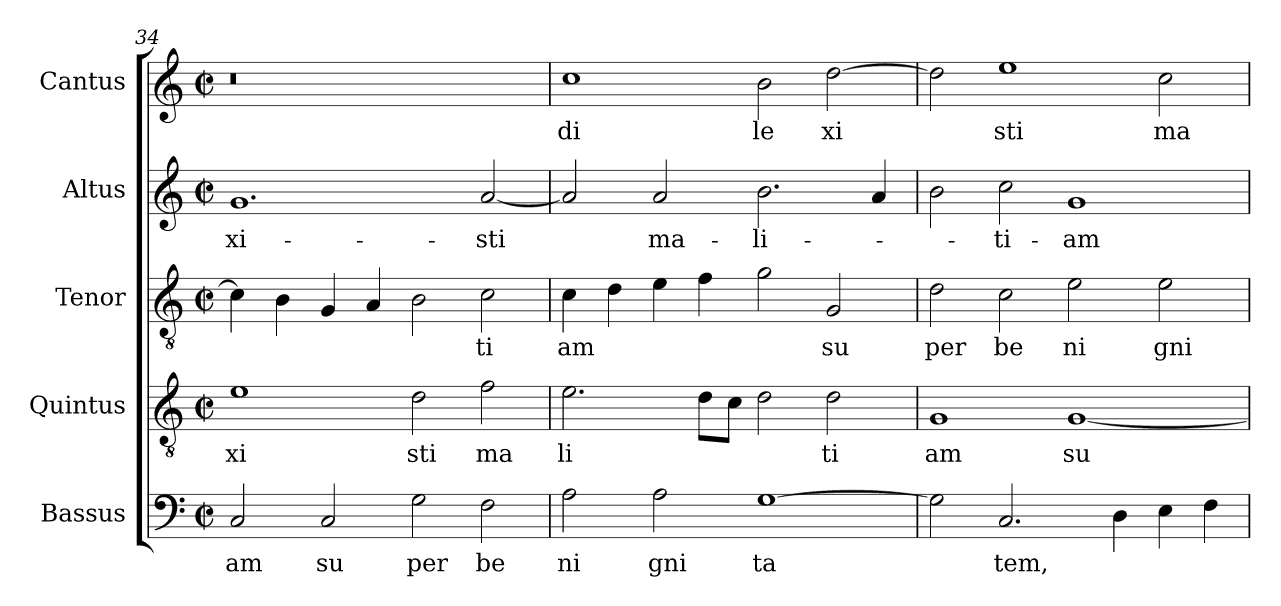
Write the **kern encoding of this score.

**kern	**text	**kern	**text	**kern	**text	**kern	**text	**kern	**text
*part5	*part5	*part4	*part4	*part3	*part3	*part2	*part2	*part1	*part1
*staff5	*staff5	*staff4	*staff4	*staff3	*staff3	*staff2	*staff2	*staff1	*staff1
*I"Bassus	*	*I"Quintus	*	*I"Tenor	*	*I"Altus	*	*I"Cantus	*
*clefF4	*	*clefGv2	*	*clefGv2	*	*clefG2	*	*clefG2	*
*M2/2	*	*M2/2	*	*M2/2	*	*M2/2	*	*M2/2	*
*met(c|)	*	*met(c|)	*	*met(c|)	*	*met(c|)	*	*met(c|)	*
=34	=34	=34	=34	=34	=34	=34	=34	=34	=34
!	!LO:LY:b:cj	!	!LO:LY:b:cj	!	!	!	!LO:LY:b:cj	!	!
2C/	am	1e	xi	4c\]	.	1.g	-xi-	0r	.
.	.	.	.	4B\	.	.	.	.	.
!	!LO:LY:b:cj	!	!	!	!	!	!	!	!
2C/	su	.	.	4G/	.	.	.	.	.
.	.	.	.	4A/	.	.	.	.	.
!	!LO:LY:b:cj	!	!LO:LY:b:cj	!	!	!	!	!	!
2G\	per	2d\	sti	2B\	.	.	.	.	.
!	!LO:LY:b:cj	!	!LO:LY:b:cj	!	!LO:LY:b:cj	!	!LO:LY:b:cj	!	!
2F\	be	2f\	ma	2c\	ti	[<2a/	-sti	.	.
=35	=35	=35	=35	=35	=35	=35	=35	=35	=35
!	!LO:LY:b:cj	!	!LO:LY:b:cj	!	!LO:LY:b	!	!	!	!LO:LY:b:cj
2A\	ni	2.e\	li	4c\	am	2a/]	.	1cc	di
.	.	.	.	4d\	.	.	.	.	.
!	!LO:LY:b:cj	!	!	!	!	!	!LO:LY:b:cj	!	!
2A\	gni	.	.	4e\	.	2a/	ma-	.	.
.	.	8d\L	.	4f\	.	.	.	.	.
.	.	8c\J	.	.	.	.	.	.	.
!	!LO:LY:b:cj	!	!	!	!	!	!LO:LY:b:cj	!	!LO:LY:b:cj
[>1G	ta	2d\	.	2g\	.	2.b\	-li-	2b\	le
!	!	!	!LO:LY:b:cj	!	!LO:LY:b:cj	!	!	!	!LO:LY:b:cj
.	.	2d\	ti	2G/	su	.	.	[>2dd\	xi
.	.	.	.	.	.	4a/	.	.	.
=36	=36	=36	=36	=36	=36	=36	=36	=36	=36
!	!	!	!LO:LY:b:cj	!	!LO:LY:b:cj	!	!	!	!
2G\]	.	1G	am	2d\	per	2b\	.	2dd\]	.
!	!LO:LY:b	!	!	!	!LO:LY:b:cj	!	!LO:LY:b:cj	!	!LO:LY:b:cj
2.C/	tem,	.	.	2c\	be	2cc\	-ti-	1ee	sti
!	!	!	!LO:LY:b:cj	!	!LO:LY:b:cj	!	!LO:LY:b:cj	!	!
.	.	[>1G	su	2e\	ni	1g	-am	.	.
4D\	.	.	.	.	.	.	.	.	.
!	!	!	!	!	!LO:LY:b:cj	!	!	!	!LO:LY:b:cj
4E\	.	.	.	2e\	gni	.	.	2cc\	ma
4F\	.	.	.	.	.	.	.	.	.
=	=	=	=	=	=	=	=	=	=
*-	*-	*-	*-	*-	*-	*-	*-	*-	*-
